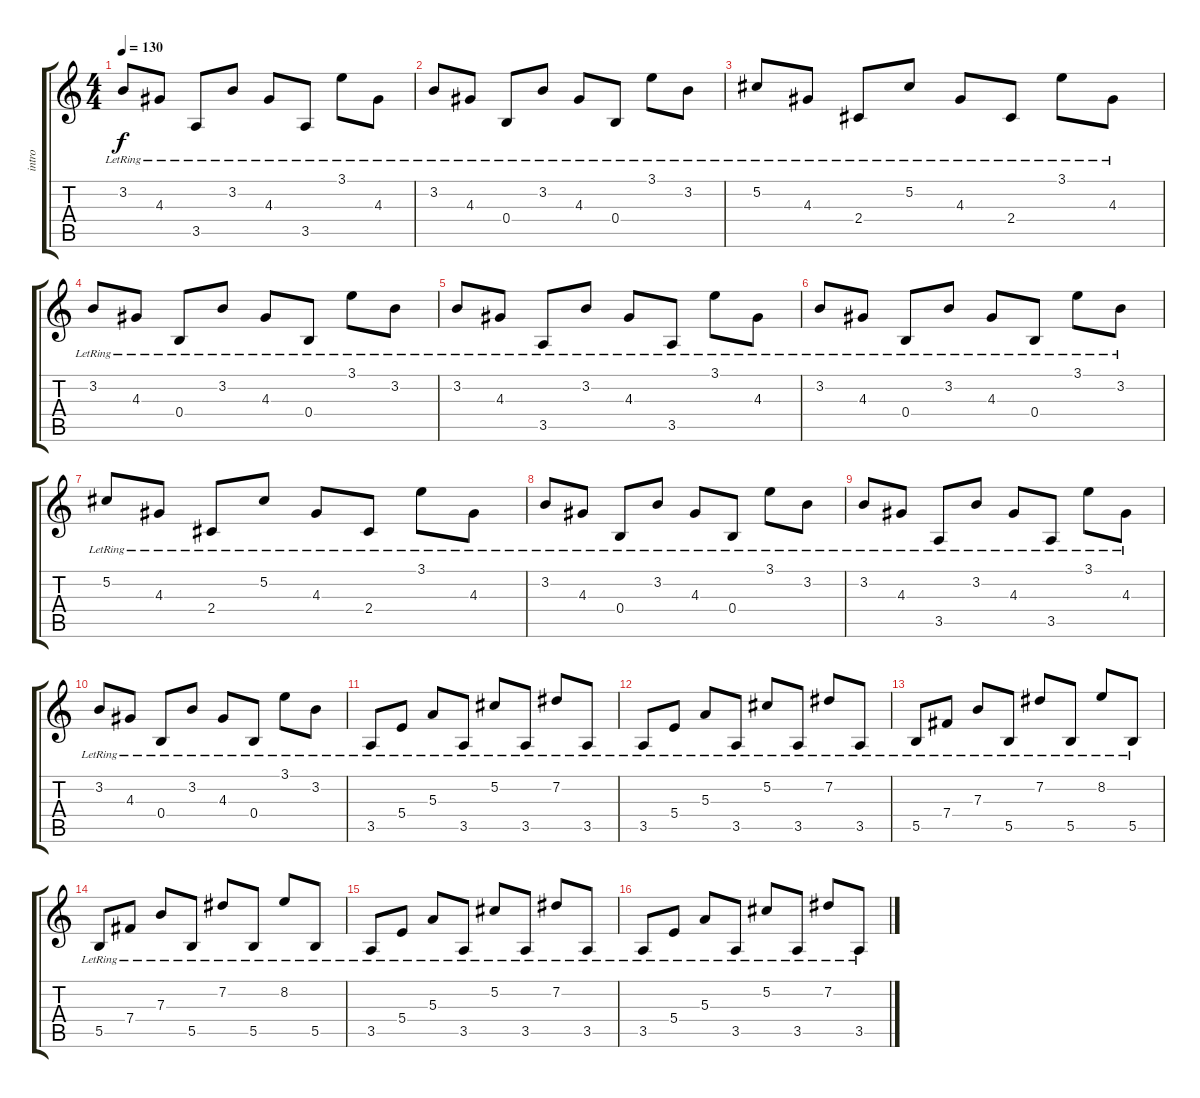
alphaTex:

\track ("intro" "intro") {instrument acousticguitarsteel}
\staff {score tabs}
\tuning (Db4 Ab3 E3 B2 Gb2 B1) {hide}
\ts (4 4)
\tempo 130
\clef g2
\ks c
3.2{lr}.8{dy f} 4.3{lr}.8 3.5{lr}.8 3.2{lr}.8 4.3{lr}.8 3.5{lr}.8 3.1{lr}.8 4.3{lr}.8 |
3.2{lr}.8 4.3{lr}.8 0.4{lr}.8 3.2{lr}.8 4.3{lr}.8 0.4{lr}.8 3.1{lr}.8 3.2{lr}.8 |
5.2{lr}.8 4.3{lr}.8 2.4{lr}.8 5.2{lr}.8 4.3{lr}.8 2.4{lr}.8 3.1{lr}.8 4.3{lr}.8 |
3.2{lr}.8 4.3{lr}.8 0.4{lr}.8 3.2{lr}.8 4.3{lr}.8 0.4{lr}.8 3.1{lr}.8 3.2{lr}.8 |
3.2{lr}.8 4.3{lr}.8 3.5{lr}.8 3.2{lr}.8 4.3{lr}.8 3.5{lr}.8 3.1{lr}.8 4.3{lr}.8 |
3.2{lr}.8 4.3{lr}.8 0.4{lr}.8 3.2{lr}.8 4.3{lr}.8 0.4{lr}.8 3.1{lr}.8 3.2{lr}.8 |
5.2{lr}.8 4.3{lr}.8 2.4{lr}.8 5.2{lr}.8 4.3{lr}.8 2.4{lr}.8 3.1{lr}.8 4.3{lr}.8 |
3.2{lr}.8 4.3{lr}.8 0.4{lr}.8 3.2{lr}.8 4.3{lr}.8 0.4{lr}.8 3.1{lr}.8 3.2{lr}.8 |
3.2{lr}.8 4.3{lr}.8 3.5{lr}.8 3.2{lr}.8 4.3{lr}.8 3.5{lr}.8 3.1{lr}.8 4.3{lr}.8 |
3.2{lr}.8 4.3{lr}.8 0.4{lr}.8 3.2{lr}.8 4.3{lr}.8 0.4{lr}.8 3.1{lr}.8 3.2{lr}.8 |
3.5{lr}.8 5.4{lr}.8 5.3{lr}.8 3.5{lr}.8 5.2{lr}.8 3.5{lr}.8 7.2{lr}.8 3.5{lr}.8 |
3.5{lr}.8 5.4{lr}.8 5.3{lr}.8 3.5{lr}.8 5.2{lr}.8 3.5{lr}.8 7.2{lr}.8 3.5{lr}.8 |
5.5{lr}.8 7.4{lr}.8 7.3{lr}.8 5.5{lr}.8 7.2{lr}.8 5.5{lr}.8 8.2{lr}.8 5.5{lr}.8 |
5.5{lr}.8 7.4{lr}.8 7.3{lr}.8 5.5{lr}.8 7.2{lr}.8 5.5{lr}.8 8.2{lr}.8 5.5{lr}.8 |
3.5{lr}.8 5.4{lr}.8 5.3{lr}.8 3.5{lr}.8 5.2{lr}.8 3.5{lr}.8 7.2{lr}.8 3.5{lr}.8 |
3.5{lr}.8 5.4{lr}.8 5.3{lr}.8 3.5{lr}.8 5.2{lr}.8 3.5{lr}.8 7.2{lr}.8 3.5{lr}.8
